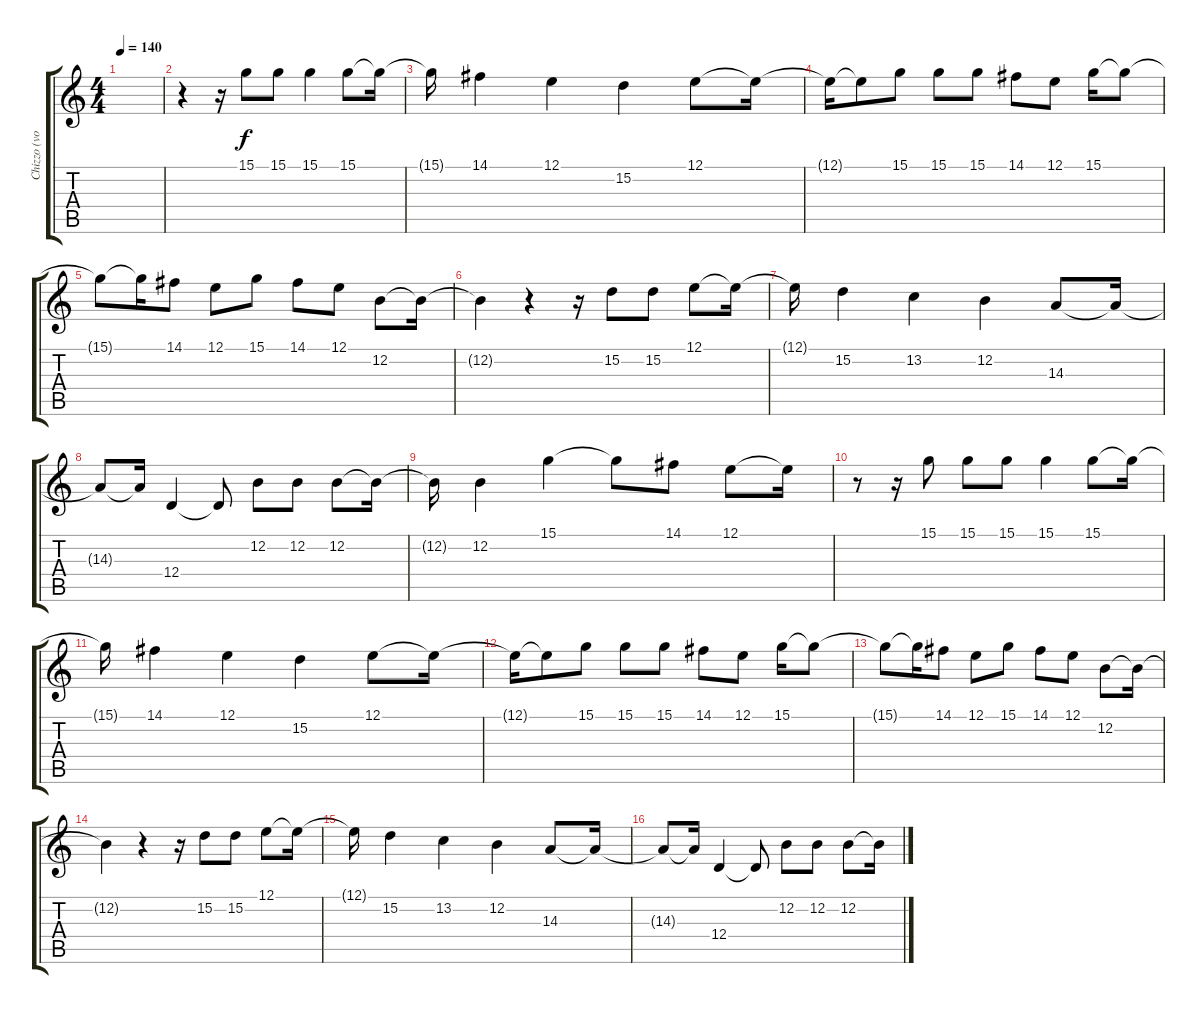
\track ("Chizzo (voz)" "Chizzo (vo") {instrument churchorgan}
\staff {score tabs}
\tuning (E4 B3 G3 D3 A2 E2) {hide}
\ts (4 4)
\tempo 140
\clef g2
\ks c
|
r.4 r.16 15.1.8 15.1.8 15.1.4 15.1.8 15.1{t}.16 |
15.1{t}.16 14.1.4 12.1.4 15.2.4 12.1.8 12.1{t}.16 |
12.1{t}.16 12.1{t}.8 15.1.8 15.1.8 15.1.8 14.1.8 12.1.8 15.1.16 15.1{t}.8 |
15.1{t}.8 15.1{t}.16 14.1.8 12.1.8 15.1.8 14.1.8 12.1.8 12.2.8 12.2{t}.16 |
12.2{t}.4 r.4 r.16 15.2.8 15.2.8 12.1.8 12.1{t}.16 |
12.1{t}.16 15.2.4 13.2.4 12.2.4 14.3.8 14.3{t}.16 |
14.3{t}.8 14.3{t}.16 12.4.4 12.4{t}.8 12.2.8 12.2.8 12.2.8 12.2{t}.16 |
12.2{t}.16 12.2.4 15.1.4 15.1{t}.8 14.1.8 12.1.8 12.1{t}.16 |
r.8 r.16 15.1.8 15.1.8 15.1.8 15.1.4 15.1.8 15.1{t}.16 |
15.1{t}.16 14.1.4 12.1.4 15.2.4 12.1.8 12.1{t}.16 |
12.1{t}.16 12.1{t}.8 15.1.8 15.1.8 15.1.8 14.1.8 12.1.8 15.1.16 15.1{t}.8 |
15.1{t}.8 15.1{t}.16 14.1.8 12.1.8 15.1.8 14.1.8 12.1.8 12.2.8 12.2{t}.16 |
12.2{t}.4 r.4 r.16 15.2.8 15.2.8 12.1.8 12.1{t}.16 |
12.1{t}.16 15.2.4 13.2.4 12.2.4 14.3.8 14.3{t}.16 |
14.3{t}.8 14.3{t}.16 12.4.4 12.4{t}.8 12.2.8 12.2.8 12.2.8 12.2{t}.16
